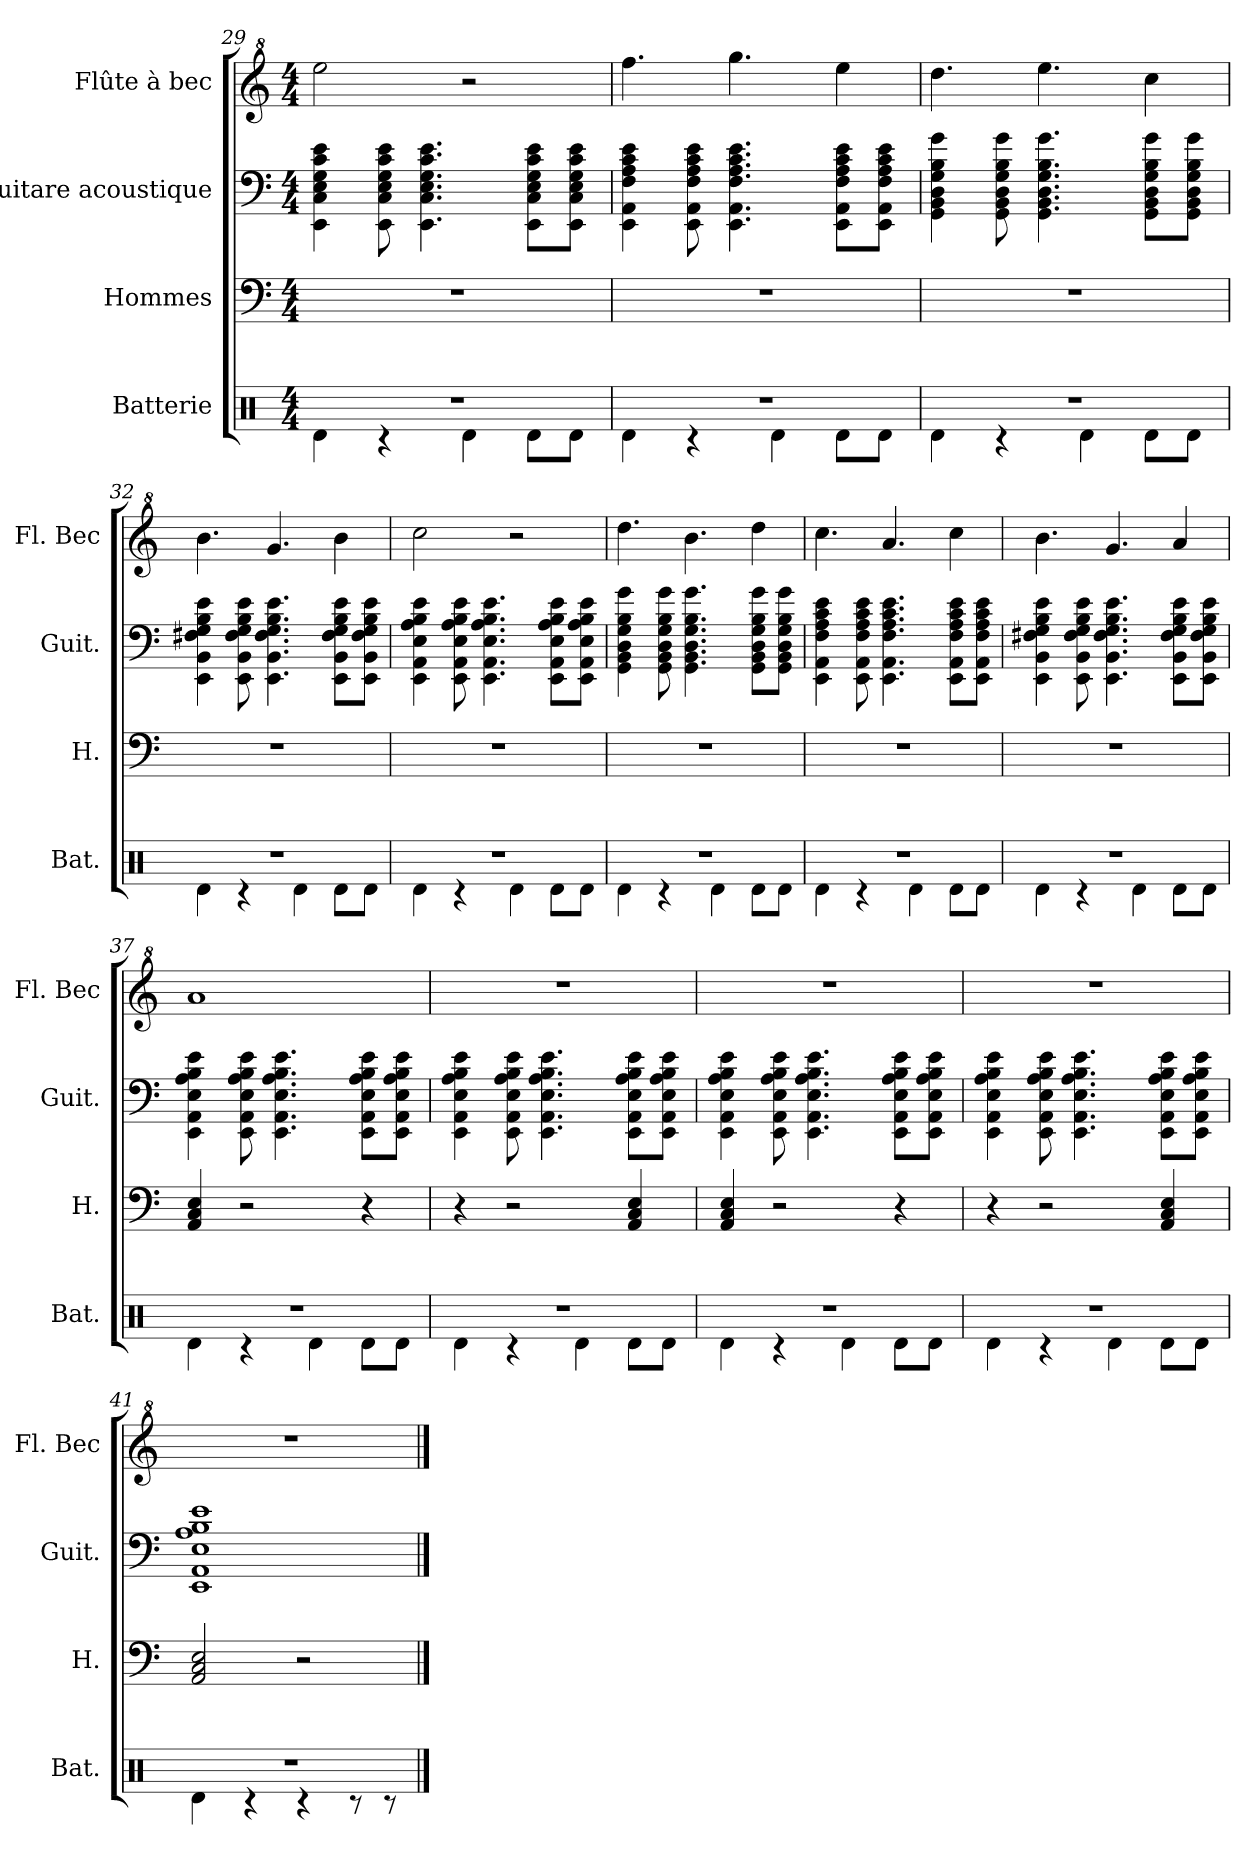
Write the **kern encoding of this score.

**kern	**kern	**kern	**kern
*part4	*part3	*part2	*part1
*staff4	*staff3	*staff2	*staff1
*I"Batterie	*I"Hommes	*I"Guitare acoustique	*I"Flûte à bec
*I'Bat.	*I'H.	*I'Guit.	*I'Fl. Bec
*clefX	*clefF4	*	*clefG^2
*k[]	*k[]	*k[]	*k[]
*M4/4	*M4/4	*M4/4	*M4/4
=29	=29	=29	=29
*^	*	*	*
1r	4Rd\	1r	4EE\ 4C\ 4E\ 4G\ 4c\ 4e\	2eee\
.	4r	.	8EE\ 8C\ 8E\ 8G\ 8c\ 8e\	.
.	.	.	4.EE\ 4.C\ 4.E\ 4.G\ 4.c\ 4.e\	.
.	4Rd\	.	.	2r
.	8Rd\L	.	8EE\ 8C\ 8E\ 8G\ 8c\ 8e\L	.
.	8Rd\J	.	8EE\ 8C\ 8E\ 8G\ 8c\ 8e\J	.
!!LO:PB:g=z
=30	=30	=30	=30	=30
1r	4Rd\	1r	4EE\ 4AA\ 4F\ 4A\ 4c\ 4e\	4.fff\
.	4r	.	8EE\ 8AA\ 8F\ 8A\ 8c\ 8e\	.
.	.	.	4.EE\ 4.AA\ 4.F\ 4.A\ 4.c\ 4.e\	4.ggg\
.	4Rd\	.	.	.
.	8Rd\L	.	8EE\ 8AA\ 8F\ 8A\ 8c\ 8e\L	4eee\
.	8Rd\J	.	8EE\ 8AA\ 8F\ 8A\ 8c\ 8e\J	.
=31	=31	=31	=31	=31
1r	4Rd\	1r	4GG\ 4BB\ 4D\ 4G\ 4B\ 4g\	4.ddd\
.	4r	.	8GG\ 8BB\ 8D\ 8G\ 8B\ 8g\	.
.	.	.	4.GG\ 4.BB\ 4.D\ 4.G\ 4.B\ 4.g\	4.eee\
.	4Rd\	.	.	.
.	8Rd\L	.	8GG\ 8BB\ 8D\ 8G\ 8B\ 8g\L	4ccc\
.	8Rd\J	.	8GG\ 8BB\ 8D\ 8G\ 8B\ 8g\J	.
=32	=32	=32	=32	=32
1r	4Rd\	1r	4EE\ 4BB\ 4F#\ 4G\ 4B\ 4e\	4.bb\
.	4r	.	8EE\ 8BB\ 8F#\ 8G\ 8B\ 8e\	.
.	.	.	4.EE\ 4.BB\ 4.F#\ 4.G\ 4.B\ 4.e\	4.gg/
.	4Rd\	.	.	.
.	8Rd\L	.	8EE\ 8BB\ 8F#\ 8G\ 8B\ 8e\L	4bb\
.	8Rd\J	.	8EE\ 8BB\ 8F#\ 8G\ 8B\ 8e\J	.
=33	=33	=33	=33	=33
1r	4Rd\	1r	4EE\ 4AA\ 4E\ 4A\ 4B\ 4e\	2ccc\
.	4r	.	8EE\ 8AA\ 8E\ 8A\ 8B\ 8e\	.
.	.	.	4.EE\ 4.AA\ 4.E\ 4.A\ 4.B\ 4.e\	.
.	4Rd\	.	.	2r
.	8Rd\L	.	8EE\ 8AA\ 8E\ 8A\ 8B\ 8e\L	.
.	8Rd\J	.	8EE\ 8AA\ 8E\ 8A\ 8B\ 8e\J	.
!!LO:LB:g=z
=34	=34	=34	=34	=34
1r	4Rd\	1r	4GG\ 4BB\ 4D\ 4G\ 4B\ 4g\	4.ddd\
.	4r	.	8GG\ 8BB\ 8D\ 8G\ 8B\ 8g\	.
.	.	.	4.GG\ 4.BB\ 4.D\ 4.G\ 4.B\ 4.g\	4.bb\
.	4Rd\	.	.	.
.	8Rd\L	.	8GG\ 8BB\ 8D\ 8G\ 8B\ 8g\L	4ddd\
.	8Rd\J	.	8GG\ 8BB\ 8D\ 8G\ 8B\ 8g\J	.
=35	=35	=35	=35	=35
1r	4Rd\	1r	4EE\ 4AA\ 4F\ 4A\ 4c\ 4e\	4.ccc\
.	4r	.	8EE\ 8AA\ 8F\ 8A\ 8c\ 8e\	.
.	.	.	4.EE\ 4.AA\ 4.F\ 4.A\ 4.c\ 4.e\	4.aa/
.	4Rd\	.	.	.
.	8Rd\L	.	8EE\ 8AA\ 8F\ 8A\ 8c\ 8e\L	4ccc\
.	8Rd\J	.	8EE\ 8AA\ 8F\ 8A\ 8c\ 8e\J	.
=36	=36	=36	=36	=36
1r	4Rd\	1r	4EE\ 4BB\ 4F#\ 4G\ 4B\ 4e\	4.bb\
.	4r	.	8EE\ 8BB\ 8F#\ 8G\ 8B\ 8e\	.
.	.	.	4.EE\ 4.BB\ 4.F#\ 4.G\ 4.B\ 4.e\	4.gg/
.	4Rd\	.	.	.
.	8Rd\L	.	8EE\ 8BB\ 8F#\ 8G\ 8B\ 8e\L	4aa/
.	8Rd\J	.	8EE\ 8BB\ 8F#\ 8G\ 8B\ 8e\J	.
=37	=37	=37	=37	=37
1r	4Rd\	4AA/ 4C/ 4E/	4EE\ 4AA\ 4E\ 4A\ 4B\ 4e\	1aa
.	4r	2r	8EE\ 8AA\ 8E\ 8A\ 8B\ 8e\	.
.	.	.	4.EE\ 4.AA\ 4.E\ 4.A\ 4.B\ 4.e\	.
.	4Rd\	.	.	.
.	8Rd\L	4r	8EE\ 8AA\ 8E\ 8A\ 8B\ 8e\L	.
.	8Rd\J	.	8EE\ 8AA\ 8E\ 8A\ 8B\ 8e\J	.
!!LO:LB:g=z
=38	=38	=38	=38	=38
1r	4Rd\	4r	4EE\ 4AA\ 4E\ 4A\ 4B\ 4e\	1r
.	4r	2r	8EE\ 8AA\ 8E\ 8A\ 8B\ 8e\	.
.	.	.	4.EE\ 4.AA\ 4.E\ 4.A\ 4.B\ 4.e\	.
.	4Rd\	.	.	.
.	8Rd\L	4AA/ 4C/ 4E/	8EE\ 8AA\ 8E\ 8A\ 8B\ 8e\L	.
.	8Rd\J	.	8EE\ 8AA\ 8E\ 8A\ 8B\ 8e\J	.
=39	=39	=39	=39	=39
1r	4Rd\	4AA/ 4C/ 4E/	4EE\ 4AA\ 4E\ 4A\ 4B\ 4e\	1r
.	4r	2r	8EE\ 8AA\ 8E\ 8A\ 8B\ 8e\	.
.	.	.	4.EE\ 4.AA\ 4.E\ 4.A\ 4.B\ 4.e\	.
.	4Rd\	.	.	.
.	8Rd\L	4r	8EE\ 8AA\ 8E\ 8A\ 8B\ 8e\L	.
.	8Rd\J	.	8EE\ 8AA\ 8E\ 8A\ 8B\ 8e\J	.
=40	=40	=40	=40	=40
1r	4Rd\	4r	4EE\ 4AA\ 4E\ 4A\ 4B\ 4e\	1r
.	4r	2r	8EE\ 8AA\ 8E\ 8A\ 8B\ 8e\	.
.	.	.	4.EE\ 4.AA\ 4.E\ 4.A\ 4.B\ 4.e\	.
.	4Rd\	.	.	.
.	8Rd\L	4AA/ 4C/ 4E/	8EE\ 8AA\ 8E\ 8A\ 8B\ 8e\L	.
.	8Rd\J	.	8EE\ 8AA\ 8E\ 8A\ 8B\ 8e\J	.
=41	=41	=41	=41	=41
1r	4Rd\	2AA/ 2C/ 2E/	1EE 1AA 1E 1A 1B 1e	1r
.	4r	.	.	.
.	4r	2r	.	.
.	8r	.	.	.
.	8r	.	.	.
*v	*v	*	*	*
==	==	==	==
*-	*-	*-	*-
